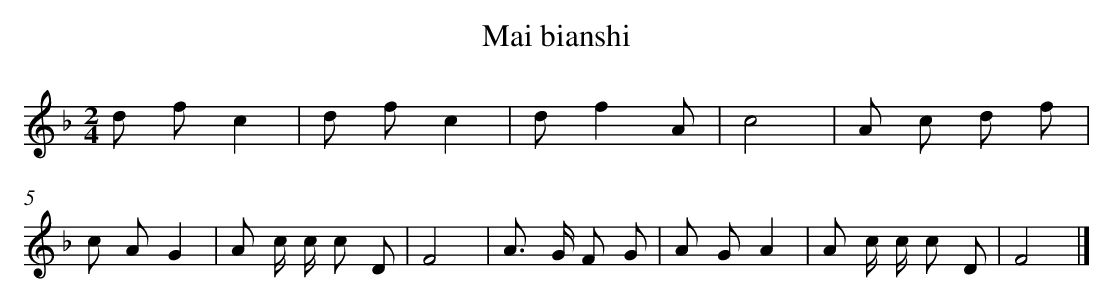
X:1
T: Mai bianshi
L: 1/8
M: 2/4
K: F
d fc2 [I:setbarnb 1]|
d fc2 |
df2A |
c4 |
A c d f |
c AG2 |
A c/ c/ c D |
F4 |
A> G F G |
A GA2 |
A c/ c/ c D |
F4 |]
